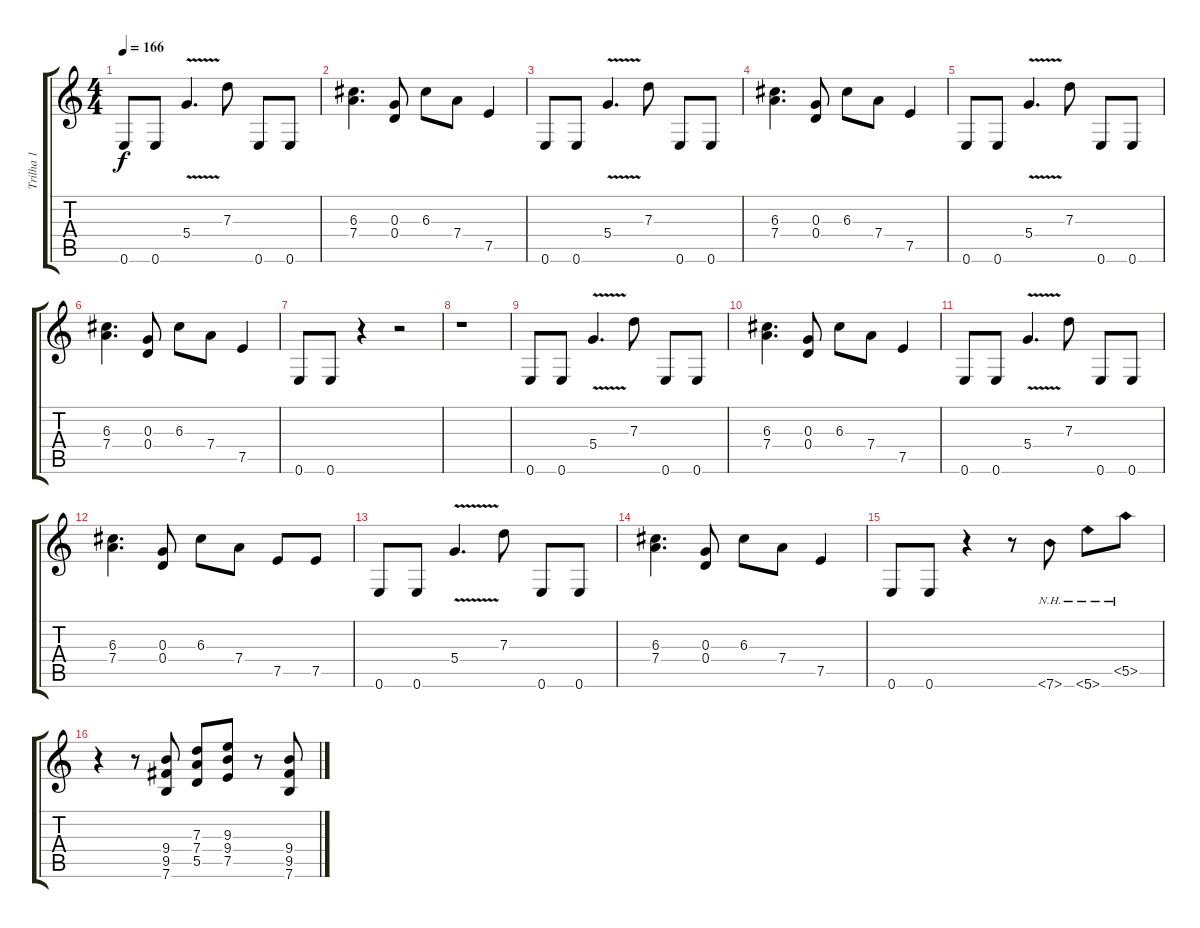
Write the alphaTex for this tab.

\track ("Trilha 1" "Trilha 1") {instrument distortionguitar}
\staff {score tabs}
\tuning (E4 B3 G3 D3 A2 E2) {hide}
\ts (4 4)
\tempo 166
\clef g2
\ks c
0.6.8{dy f instrument distortionguitar} 0.6.8 5.4{v}.4{d} 7.3.8 0.6.8 0.6.8 |
(6.3 7.4).4{d} (0.3 0.4).8 6.3.8 7.4.8 7.5.4 |
0.6.8 0.6.8 5.4{v}.4{d} 7.3.8 0.6.8 0.6.8 |
(6.3 7.4).4{d} (0.3 0.4).8 6.3.8 7.4.8 7.5.4 |
0.6.8 0.6.8 5.4{v}.4{d} 7.3.8 0.6.8 0.6.8 |
(6.3 7.4).4{d} (0.3 0.4).8 6.3.8 7.4.8 7.5.4 |
0.6.8 0.6.8 r.4 r.2 |
r.1 |
0.6.8 0.6.8 5.4{v}.4{d} 7.3.8 0.6.8 0.6.8 |
(6.3 7.4).4{d} (0.3 0.4).8 6.3.8 7.4.8 7.5.4 |
0.6.8 0.6.8 5.4{v}.4{d} 7.3.8 0.6.8 0.6.8 |
(6.3 7.4).4{d} (0.3 0.4).8 6.3.8 7.4.8 7.5.8 7.5.8 |
0.6.8 0.6.8 5.4{v}.4{d} 7.3.8 0.6.8 0.6.8 |
(6.3 7.4).4{d} (0.3 0.4).8 6.3.8 7.4.8 7.5.4 |
0.6.8 0.6.8 r.4 r.8 7.6{nh}.8 5.6{nh}.8 5.5{nh}.8 |
r.4 r.8 (9.4 9.5 7.6).8 (7.3 7.4 5.5).8 (9.3 9.4 7.5).8 r.8 (9.4 9.5 7.6).8
